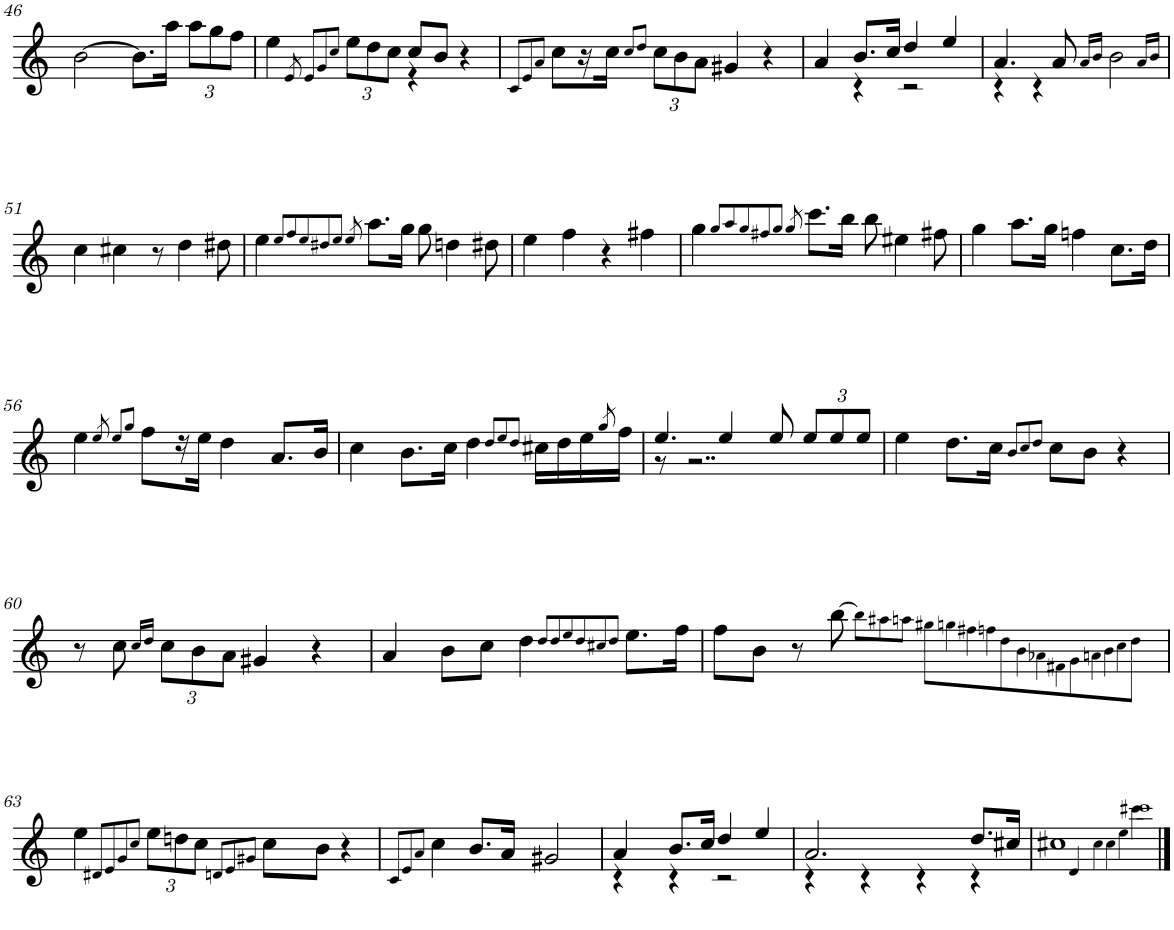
**kern
*part1
*staff1
*I"Piano
*I'Pno.
!!LO:PB:g=z
*clefG2
*k[]
*M4/4
*met(c)
=46
[2b\
8.b\L]
16aa\Jk
*Xbrackettup
12aa\L
12gg\
12ff\J
=47
*^
4ee\	2ryy
8qe/	.
8qe/L	.
8qg/	.
8qcc/J	.
12ee\L	.
12dd\	.
12cc\J	.
8cc/L	4r
8b/J	.
4r	4ryy
*v	*v
=48
8qc/L
8qe/
8qa/J
8cc\L
16r
16cc\JJ
8qcc/L
8qdd/J
12cc\L
12b\
12a\J
4g#X/
4r
=49
*^
4a/	4ryy
8.b/L	4r
16cc/Jk	.
4dd/	2r
4ee/	.
=50	=50
4.a/	4r
.	4r
8a/	.
16qa/LL	.
16qb/JJ	.
2b\	2ryy
*v	*v
16qa/LL
16qb/JJ
!!LO:LB:g=z
=51
4cc\
4cc#X\
8r
4dd\
8dd#X\
=52
4ee\
8qee/L
8qff/
8qee/
8qdd#X/
8qee/J
8qee/
8.aa\L
16gg\Jk
8gg\
4ddn\
8dd#X\
=53
4ee\
4ff\
4r
4ff#X\
=54
4gg\
8qgg/L
8qaa/
8qgg/
8qff#X/
8qgg/J
8qgg/
8.ccc\L
16bb\Jk
8bb\
4ee#X\
8ff#X\
=55
4gg\
8.aa\L
16gg\Jk
4ffn\
8.cc\L
16dd\Jk
!!LO:LB:g=z
=56
4ee\
8qee/
8qee/L
8qgg/J
8ff\L
16r
16ee\JJ
4dd\
8.a/L
16b/Jk
=57
4cc\
8.b\L
16cc\Jk
4dd\
8qdd/L
8qee/
8qdd/J
16cc#X\LL
16dd\
16ee\
8qgg/
16ff\JJ
=58
*^
4.ee/	8r
.	2..r
4ee/	.
8ee/	.
12ee/L	.
12ee/	.
12ee/J	.
*v	*v
=59
4ee\
8.dd\L
16cc\Jk
8qb/L
8qcc/
8qdd/J
8cc\L
8b\J
4r
!!LO:LB:g=z
=60
8r
8cc\
16qcc/LL
16qdd/JJ
12cc\L
12b\
12a\J
4g#X/
4r
=61
4a/
8b\L
8cc\J
4dd\
8qdd/L
8qdd/
8qee/
8qdd/
8qcc#X/
8qdd/J
8.ee\L
16ff\Jk
=62
8ff\L
8b\J
8r
[8bb\
8qbb\L]
8qaa#X\
8qaan\J
8gg#X!\L
4qggn\
4qff#X\
4qffn\
8dd!\
4qb\
4qa-X\
4qf#X\
8g!\
4qan\
4qb\
4qcc\
8dd!\J
!!LO:LB:g=z
=63
4ee\
8qd#X/L
8qe/
8qg/
8qcc/J
12ee\L
12ddn\
12cc\J
8qdn/L
8qe/
8qg#X/J
8cc\L
8b\J
4r
=64
8qc/L
8qe/
8qa/J
4cc\
8.b/L
16a/Jk
2g#X/
=65
*^
4a/	4r
8.b/L	4r
16cc/Jk	.
4dd/	2r
4ee/	.
=66	=66
2.a/	4r
.	4r
.	4r
8.dd/L	4r
16cc#X/Jk	.
*v	*v
=67
1cc#X
4qe/
4qcc#\
4qcc#\
4qee\
4qccc#X\
!LO:N:head=open
1qccc#
==
*-
